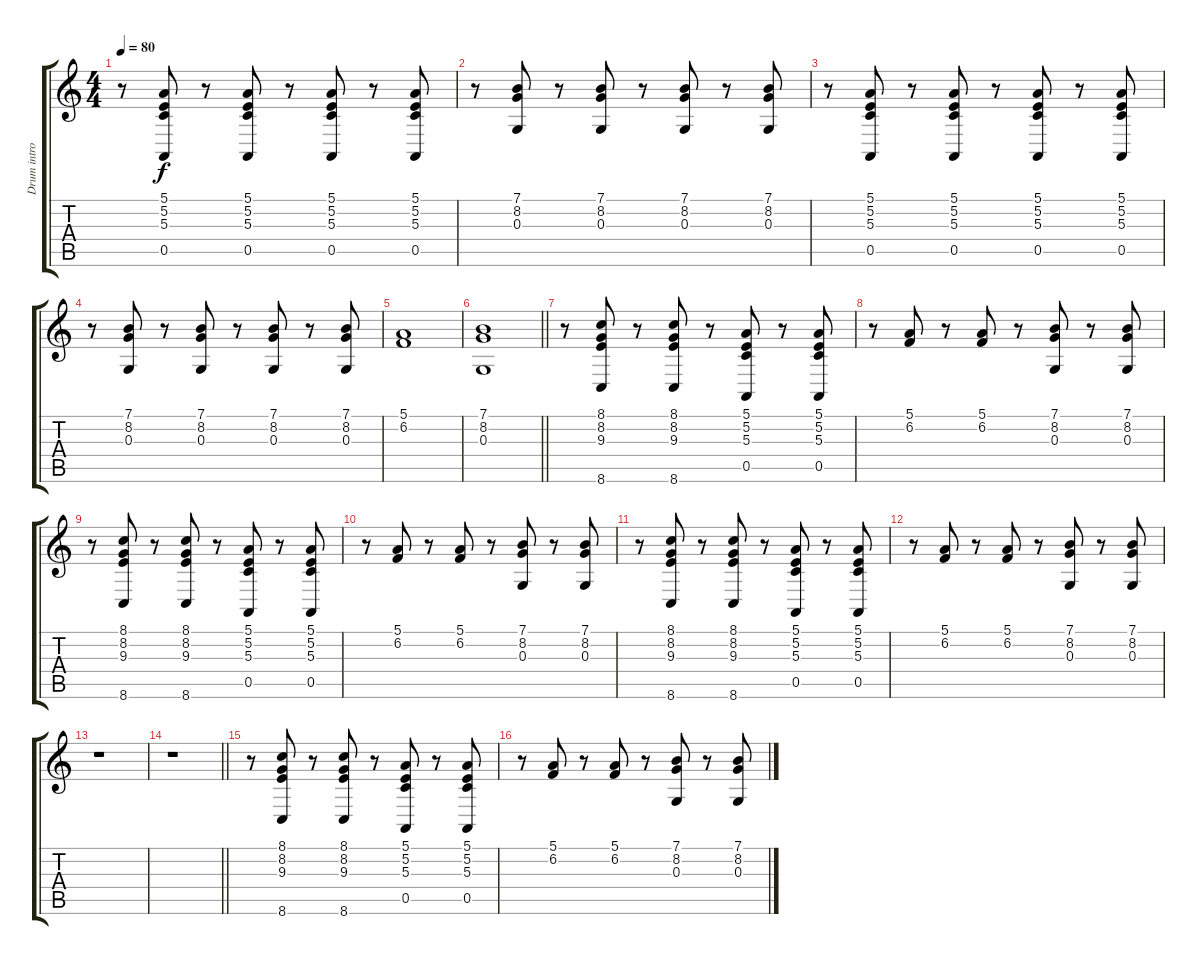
\track ("Drum intro and Piano" "Drum intro") {instrument electricpiano1}
\staff {score tabs}
\tuning (E4 B3 G3 D3 A2 E2) {hide}
\ts (4 4)
\tempo 80
\clef g2
\ks c
r.8{dy f} (5.1 5.2 5.3 0.5).8 r.8 (5.1 5.2 5.3 0.5).8 r.8 (5.1 5.2 5.3 0.5).8 r.8 (5.1 5.2 5.3 0.5).8 |
r.8 (7.1 8.2 0.3).8 r.8 (7.1 8.2 0.3).8 r.8 (7.1 8.2 0.3).8 r.8 (7.1 8.2 0.3).8 |
r.8 (5.1 5.2 5.3 0.5).8 r.8 (5.1 5.2 5.3 0.5).8 r.8 (5.1 5.2 5.3 0.5).8 r.8 (5.1 5.2 5.3 0.5).8 |
r.8 (7.1 8.2 0.3).8 r.8 (7.1 8.2 0.3).8 r.8 (7.1 8.2 0.3).8 r.8 (7.1 8.2 0.3).8 |
(5.1 6.2).1 |
\barLineRight lightlight
(7.1 8.2 0.3).1 |
r.8 (8.1 8.2 9.3 8.6).8 r.8 (8.1 8.2 9.3 8.6).8 r.8 (5.1 5.2 5.3 0.5).8 r.8 (5.1 5.2 5.3 0.5).8 |
r.8 (5.1 6.2).8 r.8 (5.1 6.2).8 r.8 (7.1 8.2 0.3).8 r.8 (7.1 8.2 0.3).8 |
r.8 (8.1 8.2 9.3 8.6).8 r.8 (8.1 8.2 9.3 8.6).8 r.8 (5.1 5.2 5.3 0.5).8 r.8 (5.1 5.2 5.3 0.5).8 |
r.8 (5.1 6.2).8 r.8 (5.1 6.2).8 r.8 (7.1 8.2 0.3).8 r.8 (7.1 8.2 0.3).8 |
r.8 (8.1 8.2 9.3 8.6).8 r.8 (8.1 8.2 9.3 8.6).8 r.8 (5.1 5.2 5.3 0.5).8 r.8 (5.1 5.2 5.3 0.5).8 |
r.8 (5.1 6.2).8 r.8 (5.1 6.2).8 r.8 (7.1 8.2 0.3).8 r.8 (7.1 8.2 0.3).8 |
r.1 |
\barLineRight lightlight
r.1 |
r.8 (8.1 8.2 9.3 8.6).8 r.8 (8.1 8.2 9.3 8.6).8 r.8 (5.1 5.2 5.3 0.5).8 r.8 (5.1 5.2 5.3 0.5).8 |
r.8 (5.1 6.2).8 r.8 (5.1 6.2).8 r.8 (7.1 8.2 0.3).8 r.8 (7.1 8.2 0.3).8
